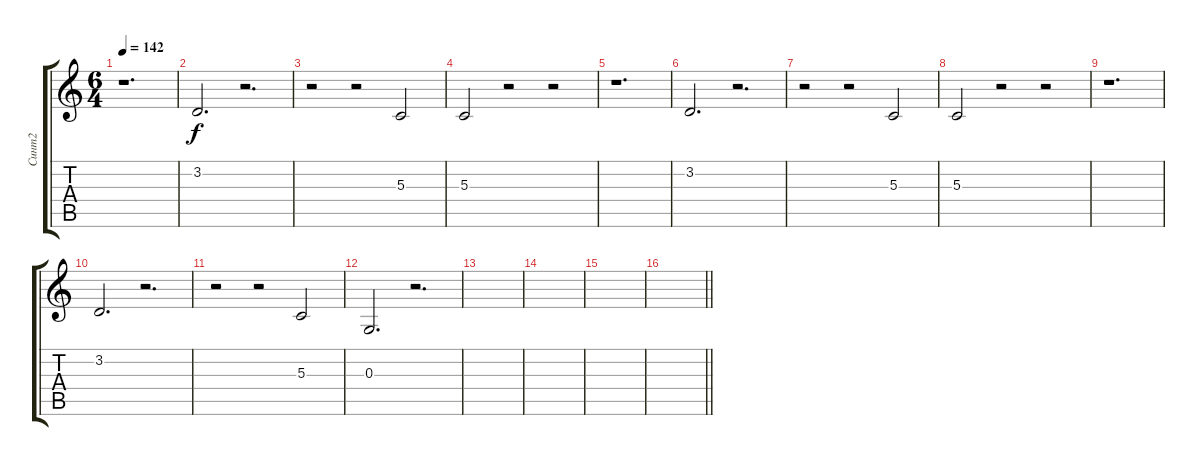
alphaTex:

\track ("Синт2" "Синт2") {instrument choiraahs}
\staff {score tabs}
\tuning (E4 B3 G3 D3 A2 E2) {hide}
\ts (6 4)
\tempo 142
\clef g2
\ks c
r.1{d dy f} |
3.2.2{d} r.2{d} |
r.2 r.2 5.3.2 |
5.3.2 r.2 r.2 |
r.1{d} |
3.2.2{d} r.2{d} |
r.2 r.2 5.3.2 |
5.3.2 r.2 r.2 |
r.1{d} |
3.2.2{d} r.2{d} |
r.2 r.2 5.3.2 |
0.3.2{d} r.2{d} |
|
|
|
\barLineRight lightlight
